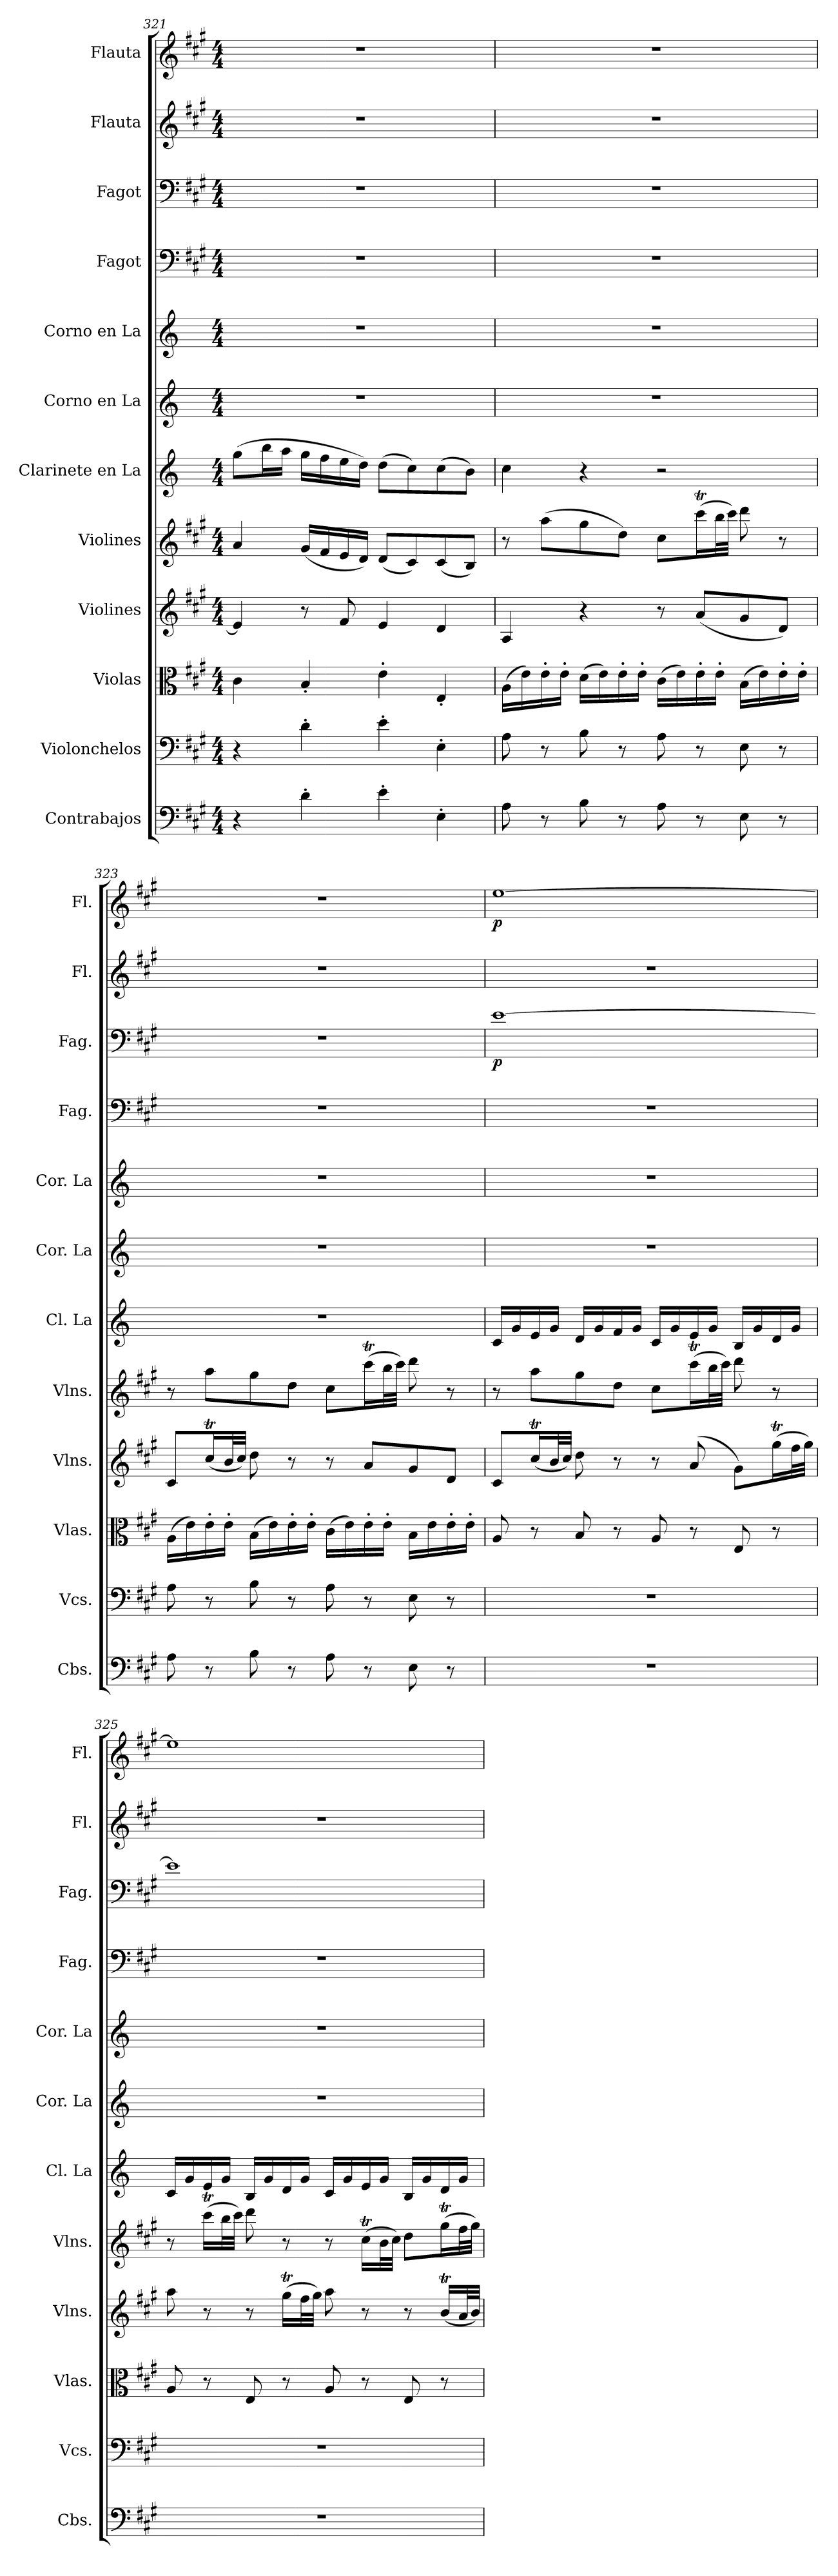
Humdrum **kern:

**kern	**kern	**kern	**kern	**kern	**kern	**kern	**kern	**kern	**kern	**dynam	**kern	**kern	**dynam
*part12	*part11	*part10	*part9	*part8	*part7	*part6	*part5	*part4	*part3	*part3	*part2	*part1	*part1
*staff12	*staff11	*staff10	*staff9	*staff8	*staff7	*staff6	*staff5	*staff4	*staff3	*staff3	*staff2	*staff1	*staff1
*I"Contrabajos	*I"Violonchelos	*I"Violas	*I"Violines	*I"Violines	*I"Clarinete en La	*I"Corno en La	*I"Corno en La	*I"Fagot	*I"Fagot	*	*I"Flauta	*I"Flauta	*
*I'Cbs.	*I'Vcs.	*I'Vlas.	*I'Vlns.	*I'Vlns.	*I'Cl. La	*I'Cor. La	*I'Cor. La	*I'Fag.	*I'Fag.	*	*I'Fl.	*I'Fl.	*
*clefF4	*clefF4	*clefC3	*clefG2	*clefG2	*clefG2	*clefG2	*clefG2	*clefF4	*clefF4	*	*clefG2	*clefG2	*
*ITrd7c12	*	*	*	*	*ITrd2c3	*ITrd2c3	*ITrd2c3	*	*	*	*	*	*
*k[f#c#g#]	*k[f#c#g#]	*k[f#c#g#]	*k[f#c#g#]	*k[f#c#g#]	*k[f#c#g#]	*k[f#c#g#]	*k[f#c#g#]	*k[f#c#g#]	*k[f#c#g#]	*	*k[f#c#g#]	*k[f#c#g#]	*
*M4/4	*M4/4	*M4/4	*M4/4	*M4/4	*M4/4	*M4/4	*M4/4	*M4/4	*M4/4	*	*M4/4	*M4/4	*
=321	=321	=321	=321	=321	=321	=321	=321	=321	=321	=321	=321	=321	=321
4r	4r	4c#\	4e/]	4a/	(>8ee\L	1r	1r	1r	1r	.	1r	1r	.
.	.	.	.	.	16gg#\L	.	.	.	.	.	.	.	.
.	.	.	.	.	16ff#\JJ	.	.	.	.	.	.	.	.
4D'\	4d'\	4B'/	8r	(<16g#/LL	16ee\LL	.	.	.	.	.	.	.	.
.	.	.	.	16f#/	16dd\	.	.	.	.	.	.	.	.
.	.	.	8f#/	16e/	16cc#\	.	.	.	.	.	.	.	.
.	.	.	.	16d/JJ)	16b\JJ)	.	.	.	.	.	.	.	.
4E'\	4e'\	4e'\	4e/	(<8d/L	(>8b\L	.	.	.	.	.	.	.	.
.	.	.	.	8c#/)	8a\)	.	.	.	.	.	.	.	.
4EE'\	4E'\	4E'/	4d/	(<8c#/	(>8a\	.	.	.	.	.	.	.	.
.	.	.	.	8B/J)	8g#\J)	.	.	.	.	.	.	.	.
=322	=322	=322	=322	=322	=322	=322	=322	=322	=322	=322	=322	=322	=322
8AA\	8A\	(>16A\LL	4A/	8r	4a\	1r	1r	1r	1r	.	1r	1r	.
.	.	16e\)	.	.	.	.	.	.	.	.	.	.	.
8r	8r	16e'\	.	(>8aa\L	.	.	.	.	.	.	.	.	.
.	.	16e'\JJ	.	.	.	.	.	.	.	.	.	.	.
8BB\	8B\	(>16d\LL	4r	8gg#\	4r	.	.	.	.	.	.	.	.
.	.	16e\)	.	.	.	.	.	.	.	.	.	.	.
8r	8r	16e'\	.	8dd\J)	.	.	.	.	.	.	.	.	.
.	.	16e'\JJ	.	.	.	.	.	.	.	.	.	.	.
8AA\	8A\	(>16c#\LL	8r	8cc#\L	2r	.	.	.	.	.	.	.	.
.	.	16e\)	.	.	.	.	.	.	.	.	.	.	.
8r	8r	16e'\	(<8a/L	(>16ccc#t\L	.	.	.	.	.	.	.	.	.
.	.	16e'\JJ	.	32bb\L	.	.	.	.	.	.	.	.	.
.	.	.	.	32ccc#\JJJ)	.	.	.	.	.	.	.	.	.
8EE\	8E\	(>16B\LL	8g#/	8ddd\	.	.	.	.	.	.	.	.	.
.	.	16e\)	.	.	.	.	.	.	.	.	.	.	.
8r	8r	16e'\	8d/J)	8r	.	.	.	.	.	.	.	.	.
.	.	16e'\JJ	.	.	.	.	.	.	.	.	.	.	.
!!LO:PB:g=z
=323	=323	=323	=323	=323	=323	=323	=323	=323	=323	=323	=323	=323	=323
8AA\	8A\	(>16A\LL	8c#/L	8r	1r	1r	1r	1r	1r	.	1r	1r	.
.	.	16e\)	.	.	.	.	.	.	.	.	.	.	.
8r	8r	16e'\	(<16cc#t/L	8aa\L	.	.	.	.	.	.	.	.	.
.	.	16e'\JJ	32b/L	.	.	.	.	.	.	.	.	.	.
.	.	.	32cc#/JJJ)	.	.	.	.	.	.	.	.	.	.
8BB\	8B\	(>16B\LL	8dd\	8gg#\	.	.	.	.	.	.	.	.	.
.	.	16e\)	.	.	.	.	.	.	.	.	.	.	.
8r	8r	16e'\	8r	8dd\J	.	.	.	.	.	.	.	.	.
.	.	16e'\JJ	.	.	.	.	.	.	.	.	.	.	.
8AA\	8A\	(>16c#\LL	8r	8cc#\L	.	.	.	.	.	.	.	.	.
.	.	16e\)	.	.	.	.	.	.	.	.	.	.	.
8r	8r	16e'\	8a/L	(>16ccc#t\L	.	.	.	.	.	.	.	.	.
.	.	16e'\JJ	.	32bb\L	.	.	.	.	.	.	.	.	.
.	.	.	.	32ccc#\JJJ)	.	.	.	.	.	.	.	.	.
8EE\	8E\	16B\LL	8g#/	8ddd\	.	.	.	.	.	.	.	.	.
.	.	16e\	.	.	.	.	.	.	.	.	.	.	.
8r	8r	16e'\	8d/J	8r	.	.	.	.	.	.	.	.	.
.	.	16e'\JJ	.	.	.	.	.	.	.	.	.	.	.
=324	=324	=324	=324	=324	=324	=324	=324	=324	=324	=324	=324	=324	=324
!	!	!	!	!	!	!	!	!	!	!LO:DY:b	!	!	!LO:DY:b
1r	1r	8A/	8c#/L	8r	16A/LL	1r	1r	1r	[1e	p	1r	[1ee	p
.	.	.	.	.	16e/	.	.	.	.	.	.	.	.
.	.	8r	(<16cc#t/L	8aa\L	16c#/	.	.	.	.	.	.	.	.
.	.	.	32b/L	.	16e/JJ	.	.	.	.	.	.	.	.
.	.	.	32cc#/JJJ)	.	.	.	.	.	.	.	.	.	.
.	.	8B/	8dd\	8gg#\	16B/LL	.	.	.	.	.	.	.	.
.	.	.	.	.	16e/	.	.	.	.	.	.	.	.
.	.	8r	8r	8dd\J	16d/	.	.	.	.	.	.	.	.
.	.	.	.	.	16e/JJ	.	.	.	.	.	.	.	.
.	.	8A/	8r	8cc#\L	16A/LL	.	.	.	.	.	.	.	.
.	.	.	.	.	16e/	.	.	.	.	.	.	.	.
.	.	8r	(>8a/	(>16ccc#t\L	16c#/	.	.	.	.	.	.	.	.
.	.	.	.	32bb\L	16e/JJ	.	.	.	.	.	.	.	.
.	.	.	.	32ccc#\JJJ)	.	.	.	.	.	.	.	.	.
.	.	8E/	8g#\L)	8ddd\	16G#/LL	.	.	.	.	.	.	.	.
.	.	.	.	.	16e/	.	.	.	.	.	.	.	.
.	.	8r	(>16gg#t\L	8r	16B/	.	.	.	.	.	.	.	.
.	.	.	32ff#\L	.	16e/JJ	.	.	.	.	.	.	.	.
.	.	.	32gg#\JJJ)	.	.	.	.	.	.	.	.	.	.
=325	=325	=325	=325	=325	=325	=325	=325	=325	=325	=325	=325	=325	=325
1r	1r	8A/	8aa\	8r	16A/LL	1r	1r	1r	1e]	.	1r	1ee]	.
.	.	.	.	.	16e/	.	.	.	.	.	.	.	.
.	.	8r	8r	(>16ccc#t\LL	16c#/	.	.	.	.	.	.	.	.
.	.	.	.	32bb\L	16e/JJ	.	.	.	.	.	.	.	.
.	.	.	.	32ccc#\JJJ)	.	.	.	.	.	.	.	.	.
.	.	8E/	8r	8ddd\	16G#/LL	.	.	.	.	.	.	.	.
.	.	.	.	.	16e/	.	.	.	.	.	.	.	.
.	.	8r	(>16gg#t\LL	8r	16B/	.	.	.	.	.	.	.	.
.	.	.	32ff#\L	.	16e/JJ	.	.	.	.	.	.	.	.
.	.	.	32gg#\JJJ)	.	.	.	.	.	.	.	.	.	.
.	.	8A/	8aa\	8r	16A/LL	.	.	.	.	.	.	.	.
.	.	.	.	.	16e/	.	.	.	.	.	.	.	.
.	.	8r	8r	(>16cc#t\LL	16c#/	.	.	.	.	.	.	.	.
.	.	.	.	32b\L	16e/JJ	.	.	.	.	.	.	.	.
.	.	.	.	32cc#\JJJ)	.	.	.	.	.	.	.	.	.
.	.	8E/	8r	8dd\L	16G#/LL	.	.	.	.	.	.	.	.
.	.	.	.	.	16e/	.	.	.	.	.	.	.	.
.	.	8r	(<16bT/LL	(>16gg#t\L	16B/	.	.	.	.	.	.	.	.
.	.	.	32a/L	32ff#\L	16e/JJ	.	.	.	.	.	.	.	.
.	.	.	32b/JJJ)	32gg#\JJJ)	.	.	.	.	.	.	.	.	.
=	=	=	=	=	=	=	=	=	=	=	=	=	=
*-	*-	*-	*-	*-	*-	*-	*-	*-	*-	*-	*-	*-	*-
